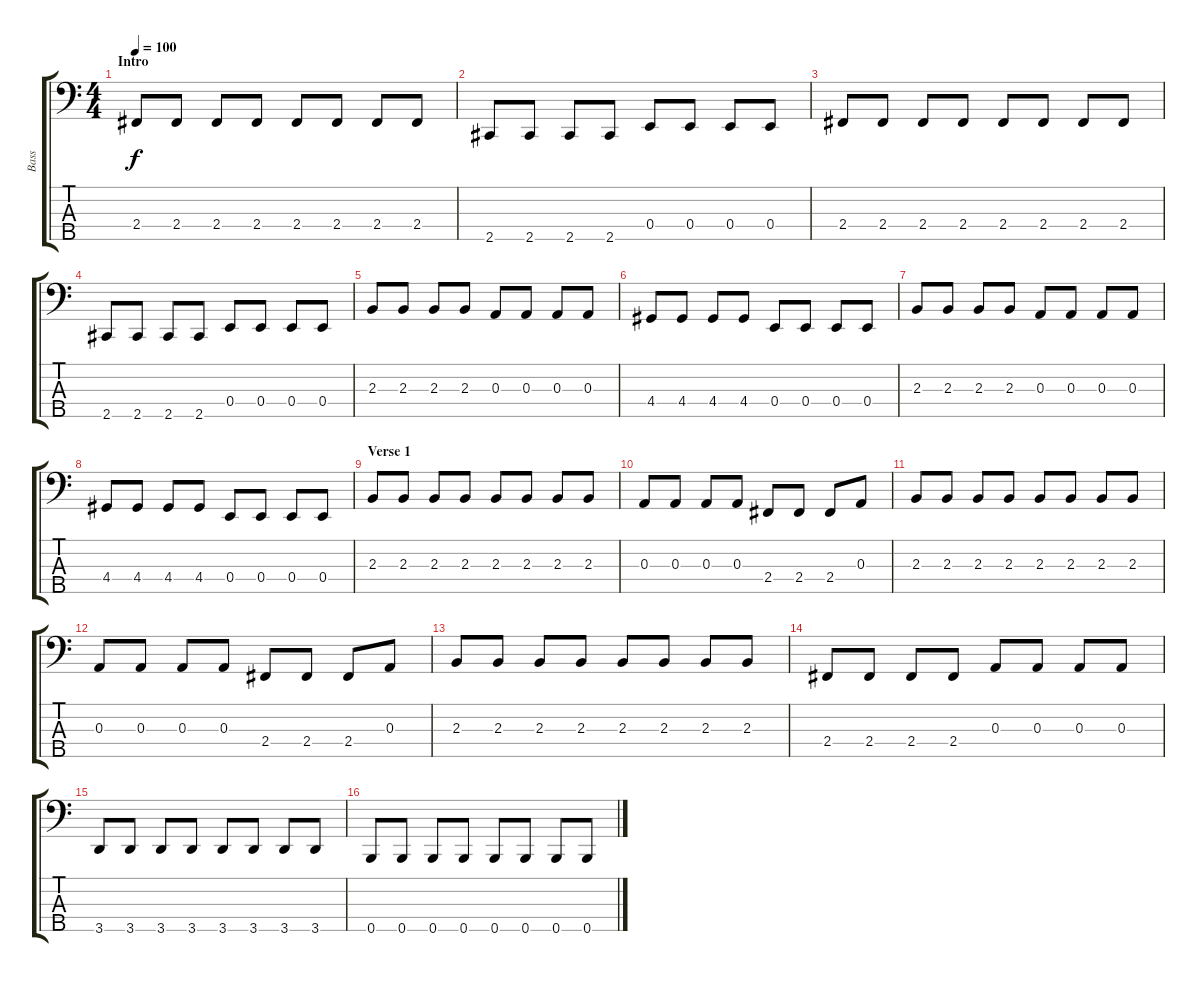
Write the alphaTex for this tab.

\track ("Bass" "Bass") {instrument electricbasspick}
\staff {score tabs}
\tuning (G2 D2 A1 E1 B0) {hide}
\ts (4 4)
\section ("" "Intro")
\tempo 100
\clef f4
\ks c
2.4.8{dy f instrument electricbasspick} 2.4.8 2.4.8 2.4.8 2.4.8 2.4.8 2.4.8 2.4.8 |
2.5.8 2.5.8 2.5.8 2.5.8 0.4.8 0.4.8 0.4.8 0.4.8 |
2.4.8 2.4.8 2.4.8 2.4.8 2.4.8 2.4.8 2.4.8 2.4.8 |
2.5.8 2.5.8 2.5.8 2.5.8 0.4.8 0.4.8 0.4.8 0.4.8 |
2.3.8 2.3.8 2.3.8 2.3.8 0.3.8 0.3.8 0.3.8 0.3.8 |
4.4.8 4.4.8 4.4.8 4.4.8 0.4.8 0.4.8 0.4.8 0.4.8 |
2.3.8 2.3.8 2.3.8 2.3.8 0.3.8 0.3.8 0.3.8 0.3.8 |
4.4.8 4.4.8 4.4.8 4.4.8 0.4.8 0.4.8 0.4.8 0.4.8 |
\section ("" "Verse 1")
2.3.8 2.3.8 2.3.8 2.3.8 2.3.8 2.3.8 2.3.8 2.3.8 |
0.3.8 0.3.8 0.3.8 0.3.8 2.4.8 2.4.8 2.4.8 0.3.8 |
2.3.8 2.3.8 2.3.8 2.3.8 2.3.8 2.3.8 2.3.8 2.3.8 |
0.3.8 0.3.8 0.3.8 0.3.8 2.4.8 2.4.8 2.4.8 0.3.8 |
2.3.8 2.3.8 2.3.8 2.3.8 2.3.8 2.3.8 2.3.8 2.3.8 |
2.4.8 2.4.8 2.4.8 2.4.8 0.3.8 0.3.8 0.3.8 0.3.8 |
3.5.8 3.5.8 3.5.8 3.5.8 3.5.8 3.5.8 3.5.8 3.5.8 |
0.5.8 0.5.8 0.5.8 0.5.8 0.5.8 0.5.8 0.5.8 0.5.8
